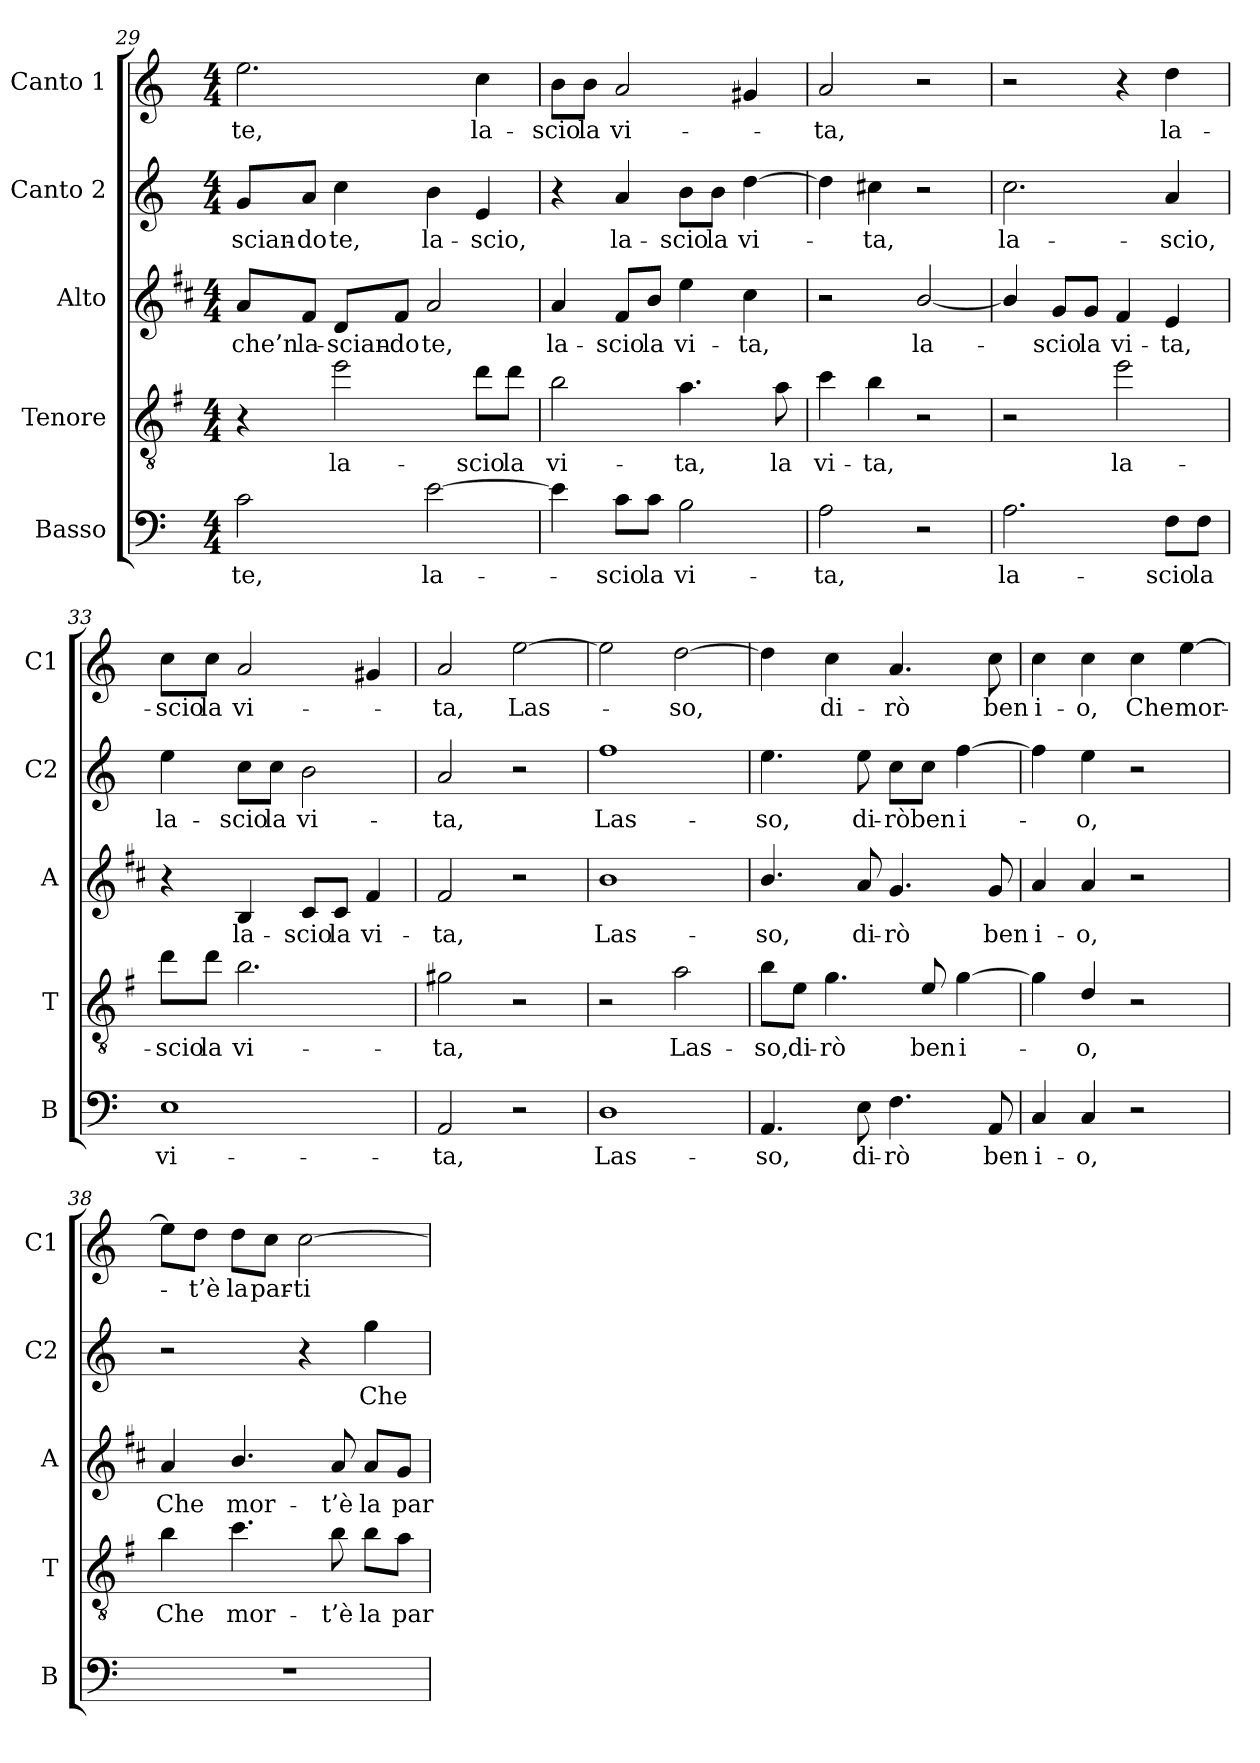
**kern	**text	**kern	**text	**kern	**text	**kern	**text	**kern	**text
*part5	*part5	*part4	*part4	*part3	*part3	*part2	*part2	*part1	*part1
*staff5	*staff5	*staff4	*staff4	*staff3	*staff3	*staff2	*staff2	*staff1	*staff1
*I"Basso	*	*I"Tenore	*	*I"Alto	*	*I"Canto 2	*	*I"Canto 1	*
*I'B	*	*I'T	*	*I'A	*	*I'C2	*	*I'C1	*
*clefF4	*	*clefGv2	*	*clefG2	*	*clefG2	*	*clefG2	*
*	*	*ITrd4c7	*	*ITrd1c2	*	*	*	*	*
*k[]	*	*k[]	*	*k[]	*	*k[]	*	*k[]	*
*C:	*	*C:	*	*C:	*	*C:	*	*C:	*
*M4/4	*	*M4/4	*	*M4/4	*	*M4/4	*	*M4/4	*
=29	=29	=29	=29	=29	=29	=29	=29	=29	=29
!	!LO:LY:b	!	!	!	!LO:LY:b	!	!LO:LY:b	!	!LO:LY:b
2c\	te,	4r	.	8g/L	che’n	8g/L	-scian-	2.ee\	te,
!	!	!	!	!	!LO:LY:b	!	!LO:LY:b	!	!
.	.	.	.	8e/J	la-	8a/J	-do	.	.
!	!	!	!LO:LY:b	!	!LO:LY:b	!	!LO:LY:b	!	!
.	.	2a\	la-	8c/L	-scian-	4cc\	te,	.	.
!	!	!	!	!	!LO:LY:b	!	!	!	!
.	.	.	.	8e/J	-do	.	.	.	.
!	!LO:LY:b	!	!	!	!LO:LY:b	!	!LO:LY:b	!	!
[2e\	la-	.	.	2g/	te,	4b\	la-	.	.
!	!	!	!LO:LY:b	!	!	!	!LO:LY:b	!	!LO:LY:b
.	.	8g\L	-scio	.	.	4e/	-scio,	4cc\	la-
!	!	!	!LO:LY:b	!	!	!	!	!	!
.	.	8g\J	la	.	.	.	.	.	.
=30	=30	=30	=30	=30	=30	=30	=30	=30	=30
!	!	!	!LO:LY:b	!	!LO:LY:b	!	!	!	!LO:LY:b
4e\]	.	2e\	vi-	4g/	la-	4r	.	8b\L	-scio
!	!	!	!	!	!	!	!	!	!LO:LY:b
.	.	.	.	.	.	.	.	8b\J	la
!	!LO:LY:b	!	!	!	!LO:LY:b	!	!LO:LY:b	!	!LO:LY:b
8c\L	-scio	.	.	8e/L	-scio	4a/	la-	2a/	vi-
!	!LO:LY:b	!	!	!	!LO:LY:b	!	!	!	!
8c\J	la	.	.	8a/J	la	.	.	.	.
!	!LO:LY:b	!	!LO:LY:b	!	!LO:LY:b	!	!LO:LY:b	!	!
2B\	vi-	4.d\	-ta,	4dd\	vi-	8b\L	-scio	.	.
!	!	!	!	!	!	!	!LO:LY:b	!	!
.	.	.	.	.	.	8b\J	la	.	.
!	!	!	!	!	!LO:LY:b	!	!LO:LY:b	!	!
.	.	.	.	4b\	-ta,	[4dd\	vi-	4g#X/	.
!	!	!	!LO:LY:b	!	!	!	!	!	!
.	.	8d\	la	.	.	.	.	.	.
=31	=31	=31	=31	=31	=31	=31	=31	=31	=31
!	!LO:LY:b	!	!LO:LY:b	!	!	!	!	!	!LO:LY:b
2A\	-ta,	4f\	vi-	2r	.	4dd\]	.	2a/	-ta,
!	!	!	!LO:LY:b	!	!	!	!LO:LY:b	!	!
.	.	4e\	-ta,	.	.	4cc#X\	-ta,	.	.
!	!	!	!	!	!LO:LY:b	!	!	!	!
2r	.	2r	.	[2a/	la-	2r	.	2r	.
!!LO:LB:g=z
=32	=32	=32	=32	=32	=32	=32	=32	=32	=32
!	!LO:LY:b	!	!	!	!	!	!LO:LY:b	!	!
2.A\	la-	2r	.	4a/]	.	2.cc\	la-	2r	.
!	!	!	!	!	!LO:LY:b	!	!	!	!
.	.	.	.	8f/L	-scio	.	.	.	.
!	!	!	!	!	!LO:LY:b	!	!	!	!
.	.	.	.	8f/J	la	.	.	.	.
!	!	!	!LO:LY:b	!	!LO:LY:b	!	!	!	!
.	.	2a\	la-	4e/	vi-	.	.	4r	.
!	!LO:LY:b	!	!	!	!LO:LY:b	!	!LO:LY:b	!	!LO:LY:b
8F\L	-scio	.	.	4d/	-ta,	4a/	-scio,	4dd\	la-
!	!LO:LY:b	!	!	!	!	!	!	!	!
8F\J	la	.	.	.	.	.	.	.	.
=33	=33	=33	=33	=33	=33	=33	=33	=33	=33
!	!LO:LY:b	!	!LO:LY:b	!	!	!	!LO:LY:b	!	!LO:LY:b
1E	vi-	8g\L	-scio	4r	.	4ee\	la-	8cc\L	-scio
!	!	!	!LO:LY:b	!	!	!	!	!	!LO:LY:b
.	.	8g\J	la	.	.	.	.	8cc\J	la
!	!	!	!LO:LY:b	!	!LO:LY:b	!	!LO:LY:b	!	!LO:LY:b
.	.	2.e\	vi-	4A/	la-	8cc\L	-scio	2a/	vi-
!	!	!	!	!	!	!	!LO:LY:b	!	!
.	.	.	.	.	.	8cc\J	la	.	.
!	!	!	!	!	!LO:LY:b	!	!LO:LY:b	!	!
.	.	.	.	8B/L	-scio	2b\	vi-	.	.
!	!	!	!	!	!LO:LY:b	!	!	!	!
.	.	.	.	8B/J	la	.	.	.	.
!	!	!	!	!	!LO:LY:b	!	!	!	!
.	.	.	.	4e/	vi-	.	.	4g#X/	.
=34	=34	=34	=34	=34	=34	=34	=34	=34	=34
!	!LO:LY:b	!	!LO:LY:b	!	!LO:LY:b	!	!LO:LY:b	!	!LO:LY:b
2AA/	-ta,	2c#X\	-ta,	2e/	-ta,	2a/	-ta,	2a/	-ta,
!	!	!	!	!	!	!	!	!	!LO:LY:b
2r	.	2r	.	2r	.	2r	.	[2ee\	Las-
=35	=35	=35	=35	=35	=35	=35	=35	=35	=35
!	!LO:LY:b	!	!	!	!LO:LY:b	!	!LO:LY:b	!	!
1D	Las-	2r	.	1a	Las-	1ff	Las-	2ee\]	.
!	!	!	!LO:LY:b	!	!	!	!	!	!LO:LY:b
.	.	2d\	Las-	.	.	.	.	[2dd\	-so,
=36	=36	=36	=36	=36	=36	=36	=36	=36	=36
!	!LO:LY:b	!	!LO:LY:b	!	!LO:LY:b	!	!LO:LY:b	!	!
4.AA/	-so,	8e\L	-so,	4.a/	-so,	4.ee\	-so,	4dd\]	.
!	!	!	!LO:LY:b	!	!	!	!	!	!
.	.	8A\J	di-	.	.	.	.	.	.
!	!	!	!LO:LY:b	!	!	!	!	!	!LO:LY:b
.	.	4.c\	-rò	.	.	.	.	4cc\	di-
!	!LO:LY:b	!	!	!	!LO:LY:b	!	!LO:LY:b	!	!
8E\	di-	.	.	8g/	di-	8ee\	di-	.	.
!	!LO:LY:b	!	!	!	!LO:LY:b	!	!LO:LY:b	!	!LO:LY:b
4.F\	-rò	.	.	4.f/	-rò	8cc\L	-rò	4.a/	-rò
!	!	!	!LO:LY:b	!	!	!	!LO:LY:b	!	!
.	.	8A/	ben	.	.	8cc\J	ben	.	.
!	!	!	!LO:LY:b	!	!	!	!LO:LY:b	!	!
.	.	[4c\	i-	.	.	[4ff\	i-	.	.
!	!LO:LY:b	!	!	!	!LO:LY:b	!	!	!	!LO:LY:b
8AA/	ben	.	.	8f/	ben	.	.	8cc\	ben
=37	=37	=37	=37	=37	=37	=37	=37	=37	=37
!	!LO:LY:b	!	!	!	!LO:LY:b	!	!	!	!LO:LY:b
4C/	i-	4c\]	.	4g/	i-	4ff\]	.	4cc\	i-
!	!LO:LY:b	!	!LO:LY:b	!	!LO:LY:b	!	!LO:LY:b	!	!LO:LY:b
4C/	-o,	4G/	-o,	4g/	-o,	4ee\	-o,	4cc\	-o,
!	!	!	!	!	!	!	!	!	!LO:LY:b
2r	.	2r	.	2r	.	2r	.	4cc\	Che
!	!	!	!	!	!	!	!	!	!LO:LY:b
.	.	.	.	.	.	.	.	[4ee\	mor-
!!LO:PB:g=z
=38	=38	=38	=38	=38	=38	=38	=38	=38	=38
!	!	!	!LO:LY:b	!	!LO:LY:b	!	!	!	!
1r	.	4e\	Che	4g/	Che	2r	.	8ee\L]	.
!	!	!	!	!	!	!	!	!	!LO:LY:b
.	.	.	.	.	.	.	.	8dd\J	-t’è
!	!	!	!LO:LY:b	!	!LO:LY:b	!	!	!	!LO:LY:b
.	.	4.f\	mor-	4.a/	mor-	.	.	8dd\L	la
!	!	!	!	!	!	!	!	!	!LO:LY:b
.	.	.	.	.	.	.	.	8cc\J	par-
!	!	!	!	!	!	!	!	!	!LO:LY:b
.	.	.	.	.	.	4r	.	[2cc\	-ti-
!	!	!	!LO:LY:b	!	!LO:LY:b	!	!	!	!
.	.	8e\	-t’è	8g/	-t’è	.	.	.	.
!	!	!	!LO:LY:b	!	!LO:LY:b	!	!LO:LY:b	!	!
.	.	8e\L	la	8g/L	la	4gg\	Che	.	.
!	!	!	!LO:LY:b	!	!LO:LY:b	!	!	!	!
.	.	8d\J	par-	8f/J	par-	.	.	.	.
=	=	=	=	=	=	=	=	=	=
*-	*-	*-	*-	*-	*-	*-	*-	*-	*-
